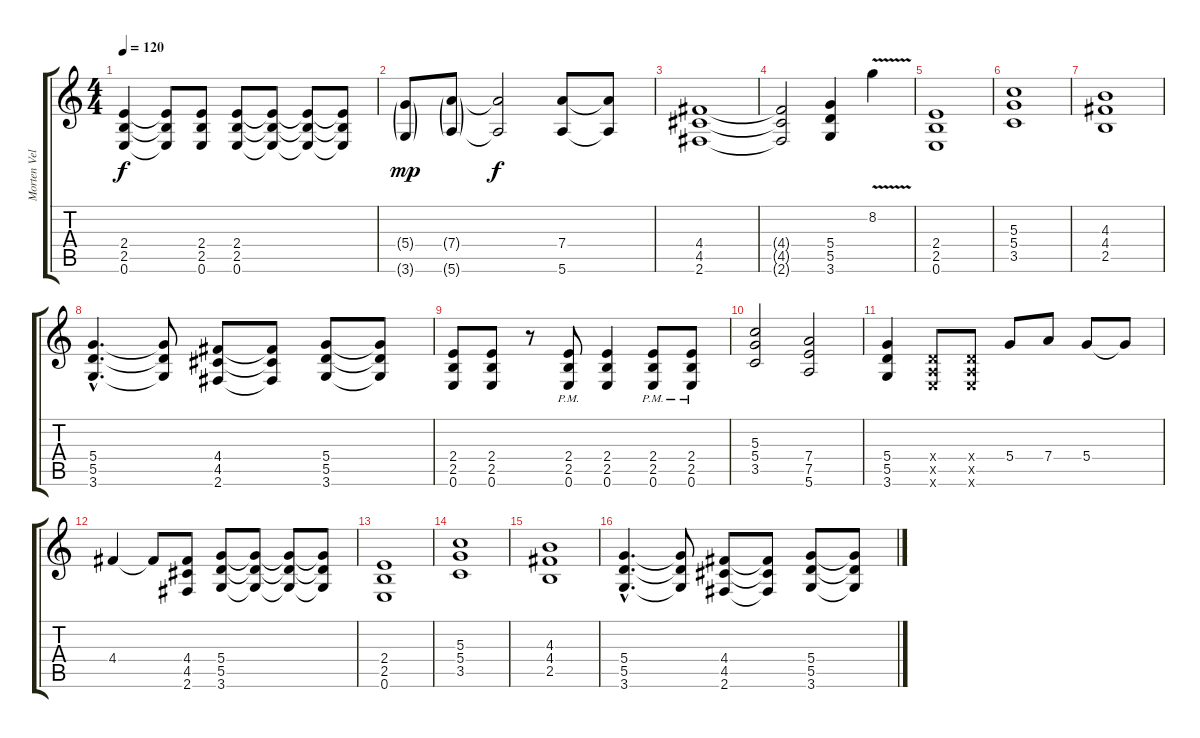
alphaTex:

\track ("Morten Veland" "Morten Vel") {instrument distortionguitar}
\staff {score tabs}
\tuning (E4 B3 G3 D3 A2 E2) {hide}
\ts (4 4)
\tempo 120
\clef g2
\ks c
(2.4 2.5 0.6).4{dy f} (2.4{t} 2.5{t} 0.6{t}).8 (2.4 2.5 0.6).8 (2.4 2.5 0.6).8 (2.4{t} 2.5{t} 0.6{t}).8 (2.4{t} 2.5{t} 0.6{t}).8 (2.4{t} 2.5{t} 0.6{t}).8 |
(5.4{g} 3.6{g}).8{dy mp} (7.4{g} 5.6{g}).8 (7.4{t} 5.6{t}).2{dy f} (7.4 5.6).8 (7.4{t} 5.6{t}).8 |
(4.4 4.5 2.6).1 |
(4.4{t} 4.5{t} 2.6{t}).2 (5.4 5.5 3.6).4 8.2{v}.4 |
(2.4 2.5 0.6).1 |
(5.3 5.4 3.5).1 |
(4.3 4.4 2.5).1 |
(5.4{hac} 5.5{hac} 3.6{hac}).4{d} (5.4{t} 5.5{t} 3.6{t}).8 (4.4 4.5 2.6).8 (4.4{t} 4.5{t} 2.6{t}).8 (5.4 5.5 3.6).8 (5.4{t} 5.5{t} 3.6{t}).8 |
(2.4 2.5 0.6).8 (2.4 2.5 0.6).8 r.8 (2.4{pm} 2.5{pm} 0.6{pm}).8 (2.4 2.5 0.6).4 (2.4{pm} 2.5{pm} 0.6{pm}).8 (2.4{pm} 2.5{pm} 0.6{pm}).8 |
(5.3 5.4 3.5).2 (7.4 7.5 5.6).2 |
(5.4 5.5 3.6).4 (0.4{x} 0.5{x} 0.6{x}).8 (0.4{x} 0.5{x} 0.6{x}).8 5.4.8 7.4.8 5.4.8 5.4{t}.8 |
4.4.4 4.4{t}.8 (4.4 4.5 2.6).8 (5.4 5.5 3.6).8 (5.4{t} 5.5{t} 3.6{t}).8 (5.4{t} 5.5{t} 3.6{t}).8 (5.4{t} 5.5{t} 3.6{t}).8 |
(2.4 2.5 0.6).1 |
(5.3 5.4 3.5).1 |
(4.3 4.4 2.5).1 |
(5.4{hac} 5.5{hac} 3.6{hac}).4{d} (5.4{t} 5.5{t} 3.6{t}).8 (4.4 4.5 2.6).8 (4.4{t} 4.5{t} 2.6{t}).8 (5.4 5.5 3.6).8 (5.4{t} 5.5{t} 3.6{t}).8
